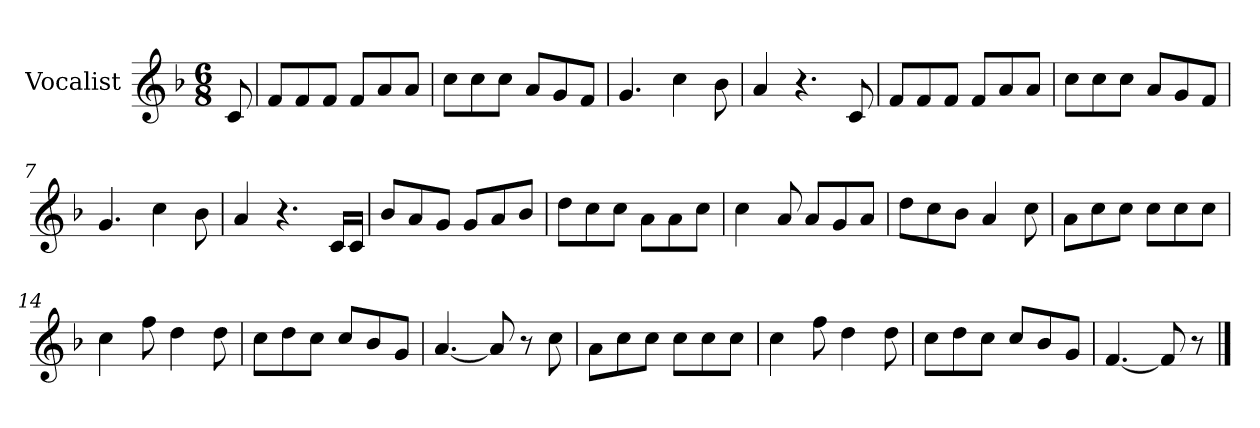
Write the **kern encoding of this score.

**kern
*part1
*staff1
*I"Vocalist
*k[b-]
*F:
*M6/8
=
8c
=1
8fL
8f
8fJ
8fL
8a
8aJ
=2
8ccL
8cc
8ccJ
8aL
8g
8fJ
=3
4.g
4cc
8b-
=4
4a
4.r
8c
=5
8fL
8f
8fJ
8fL
8a
8aJ
=6
8ccL
8cc
8ccJ
8aL
8g
8fJ
=7
4.g
4cc
8b-
=8
4a
4.r
16cLL
16cJJ
=9
8b-L
8a
8gJ
8gL
8a
8b-J
=10
8ddL
8cc
8ccJ
8aL
8a
8ccJ
=11
4cc
8a
8aL
8g
8aJ
=12
8ddL
8cc
8b-J
4a
8cc
=13
8aL
8cc
8ccJ
8ccL
8cc
8ccJ
=14
4cc
8ff
4dd
8dd
=15
8ccL
8dd
8ccJ
8ccL
8b-
8gJ
=16
[4.a
8a]
8r
8cc
=17
8aL
8cc
8ccJ
8ccL
8cc
8ccJ
=18
4cc
8ff
4dd
8dd
=19
8ccL
8dd
8ccJ
8ccL
8b-
8gJ
=20
[4.f
8f]
8r
==
*-
